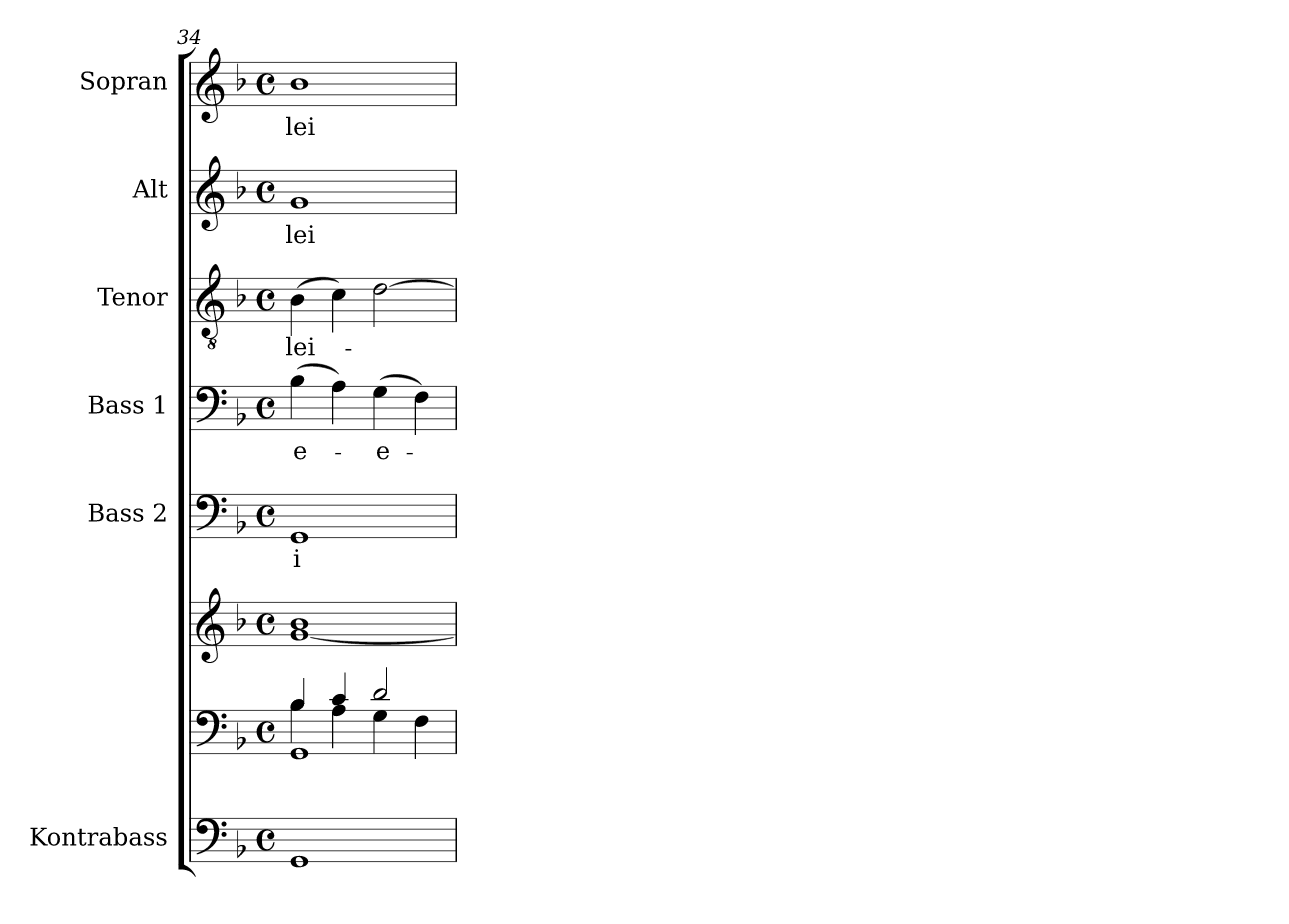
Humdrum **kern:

**kern	**kern	**kern	**kern	**text	**kern	**text	**kern	**text	**kern	**text	**kern	**text
*part7	*part6	*part6	*part5	*part5	*part4	*part4	*part3	*part3	*part2	*part2	*part1	*part1
*staff8	*staff7	*staff6	*staff5	*staff5	*staff4	*staff4	*staff3	*staff3	*staff2	*staff2	*staff1	*staff1
*I"Kontrabass	*	*	*I"Bass 2	*	*I"Bass 1	*	*I"Tenor	*	*I"Alt	*	*I"Sopran	*
*I'Kb.	*	*	*I'B. 2	*	*I'B. 1	*	*I'T.	*	*I'A.	*	*I'S.	*
*clefF4	*clefF4	*clefG2	*clefF4	*	*clefF4	*	*clefGv2	*	*clefG2	*	*clefG2	*
*ITrd7c12	*	*	*	*	*	*	*	*	*	*	*	*
*k[b-]	*k[b-]	*k[b-]	*k[b-]	*	*k[b-]	*	*k[b-]	*	*k[b-]	*	*k[b-]	*
*F:	*F:	*F:	*F:	*	*F:	*	*F:	*	*F:	*	*F:	*
*M4/4	*M4/4	*M4/4	*M4/4	*	*M4/4	*	*M4/4	*	*M4/4	*	*M4/4	*
*met(c)	*met(c)	*met(c)	*met(c)	*	*met(c)	*	*met(c)	*	*met(c)	*	*met(c)	*
=34	=34	=34	=34	=34	=34	=34	=34	=34	=34	=34	=34	=34
*	*^	*^	*	*	*	*	*	*	*	*	*	*
*	*	*^	*	*	*	*	*	*	*	*	*	*	*	*
!	!	!	!	!	!	!	!LO:LY:b	!	!LO:LY:b	!	!LO:LY:b	!	!LO:LY:b	!	!LO:LY:b
1GGG	4B-/	1GG	4B-\	1b-	[<1g	1GG	-i-	(>4B-\	-e-	(>4B-\	-lei-	1g	-lei-	1b-	-lei-
.	4c/	.	4A\	.	.	.	.	4A\)	.	4c\)	.	.	.	.	.
!	!	!	!	!	!	!	!	!	!LO:LY:b	!	!	!	!	!	!
.	2d/	.	4G\	.	.	.	.	(>4G\	-e-	[2d\	.	.	.	.	.
.	.	.	4F\	.	.	.	.	4F\)	.	.	.	.	.	.	.
*	*v	*v	*v	*	*	*	*	*	*	*	*	*	*	*	*
*	*	*v	*v	*	*	*	*	*	*	*	*	*	*
=	=	=	=	=	=	=	=	=	=	=	=	=
*-	*-	*-	*-	*-	*-	*-	*-	*-	*-	*-	*-	*-
